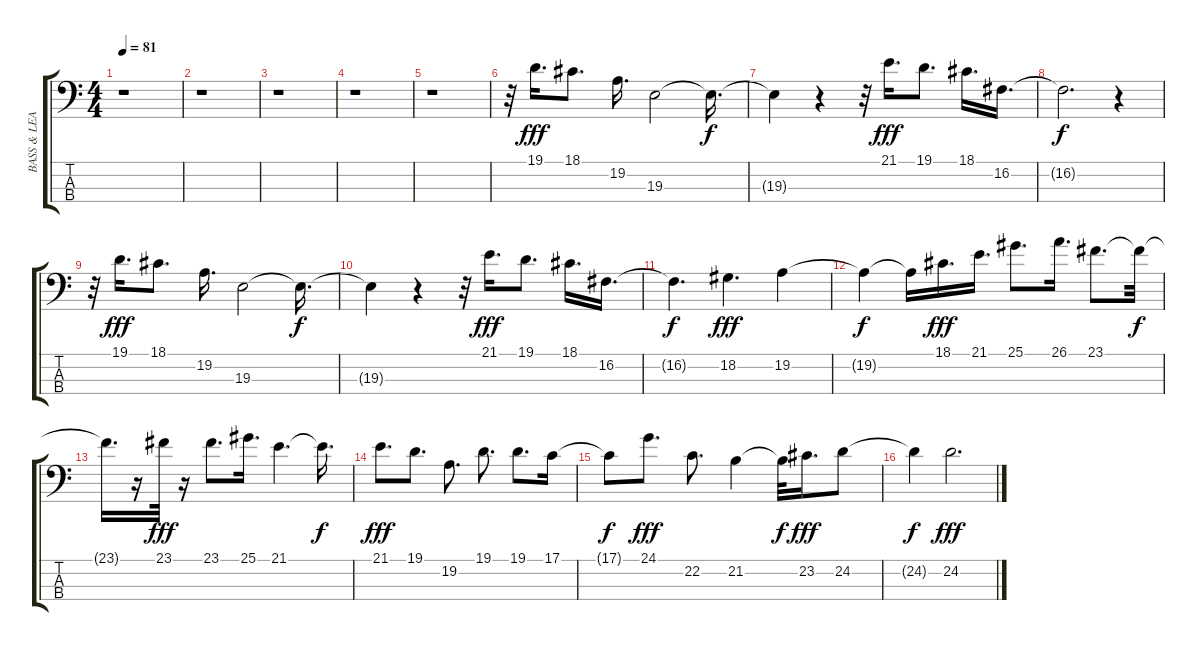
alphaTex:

\track ("BASS & LEAD" "BASS & LEA") {instrument lead8bassandlead}
\staff {score tabs}
\tuning (G2 D2 A1 E1) {hide}
\ts (4 4)
\tempo 81
\clef f4
\ks c
r.1{dy f} |
r.1 |
r.1 |
r.1 |
r.1 |
r.32 19.1.16{d dy fff} 18.1.8{d} 19.2.16{d} 19.3.2 19.3{t}.16{d dy f} |
19.3{t}.4 r.4 r.32 21.1.16{d dy fff} 19.1.8{d} 18.1.16{d} 16.2.16{d} |
16.2{t}.2{d dy f} r.4 |
r.32 19.1.16{d dy fff} 18.1.8{d} 19.2.16{d} 19.3.2 19.3{t}.16{d dy f} |
19.3{t}.4 r.4 r.32 21.1.16{d dy fff} 19.1.8{d} 18.1.16{d} 16.2.16{d} |
16.2{t}.4{d dy f} 18.2.4{d dy fff} 19.2.4 |
19.2{t}.4{dy f} 19.2{t}.16 18.1.16{d dy fff} 21.1.16{d} 25.1.8{d} 26.1.16{d} 23.1.8{d} 23.1{t}.32{dy f} |
23.1{t}.16{d} r.16 23.1.32{dy fff} r.16 23.1.8{d} 25.1.16{d} 21.1.4{d} 21.1{t}.16{d dy f} |
21.1.8{d dy fff} 19.1.8{d} 19.2.8{d} 19.1.8{d} 19.1.8{d} 17.1.16 |
17.1{t}.8{dy f} 24.1.8{d dy fff} 22.2.8{d} 21.2.4 21.2{t}.32{dy f} 23.2.16{d dy fff} 24.2.8 |
24.2{t}.4{dy f} 24.2.2{d dy fff}
